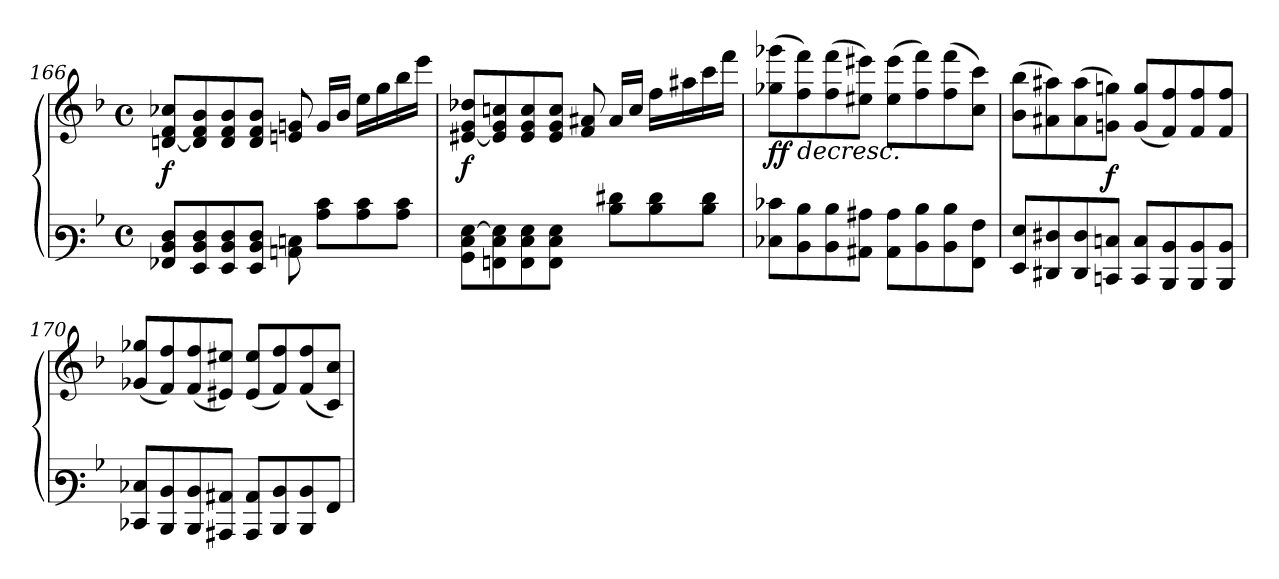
**kern	**kern	**dynam
*part1	*part1	*part1
*staff2	*staff1	*staff1/2
!!LO:LB:g=z
*clefF3	*clefG3	*
*k[b-]	*k[b-]	*
*M4/4	*M4/4	*
*met(c)	*met(c)	*
=166	=166	=166
!	!	!LO:DY:b
8AA-X/ 8D/ 8F/L	[<8Bn/ 8d/ 8a-X/L	f
8GG/ 8D/ 8F/	8B/] 8d/ 8g/	.
8GG/ 8D/ 8F/	8B/ 8d/ 8g/	.
8GG/ 8D/ 8F/J	8B/ 8d/ 8g/J	.
8Cn\ 8En\	8cn/ 8en/	.
8c\ 8e\L	16e/LL	.
.	16g/JJ	.
8c\ 8e\	16cc\LL	.
.	16ee\	.
8c\ 8e\J	16gg\	.
.	16ccc\JJ	.
=167	=167	=167
!	!	!LO:DY:b
8BB-\ 8E\ [>8G\L	[<8c#X/ 8e/ 8b-X/L	f
8AAn\ 8E\ 8G\]	8c#/] 8e/ 8an/	.
8AA\ 8E\ 8G\	8c#/ 8e/ 8a/	.
8AA\ 8E\ 8G\J	8c#/ 8e/ 8a/J	.
8ryy	8d/ 8f#X/	.
8d\ 8f#X\L	16f#/LL	.
.	16a/JJ	.
8d\ 8f#\	16dd\LL	.
.	16ff#X\	.
8d\ 8f#\J	16aa\	.
.	16ddd\JJ	.
=168	=168	=168
!	!	!LO:DY:b
!	!	!LO:DY:n=1:b
8E-X\ 8e-X\L	(>8ee-X\ 8eee-X\L	f f
!	!	!LO:HP:b
8D\ 8d\	8dd\ 8ddd\)	>
8D\ 8d\	(>8dd\ 8ddd\	.
8C#X\ 8c#X\J	8cc#X\ 8ccc#X\J)	.
8C#\ 8c#\L	(>8cc#\ 8ccc#\L	.
8D\ 8d\	8dd\ 8ddd\)	.
8D\ 8d\	(>8dd\ 8ddd\	.
8AA\ 8A\J	8a\ 8aa\J)	.
!!LO:LB:g=z
=169	=169	=169
8GG/ 8G/L	(>8g\ 8gg\L	.
8FF#X/ 8F#X/	8f#X\ 8ff#X\)	.
8FF#/ 8F#/	(>8f#\ 8ff#\	.
!	!	!LO:DY:b
8EEn/ 8En/J	8en\ 8een\J)	f
8EE/ 8E/L	(<8e/ 8ee/L	.
8DD/ 8D/	8d/ 8dd/)	.
8DD/ 8D/	8d/ 8dd/	.
8DD/ 8D/J	8d/ 8dd/J	.
=170	=170	=170
8EE-X/ 8E-X/L	(<8e-X/ 8ee-X/L	.
8DD/ 8D/	8d/ 8dd/)	.
8DD/ 8D/	(<8d/ 8dd/	.
8CC#X/ 8C#X/J	8c#X/ 8cc#X/J)	]
8CC#/ 8C#/L	(<8c#/ 8cc#/L	.
8DD/ 8D/	8d/ 8dd/)	.
8DD/ 8D/	(<8d/ 8dd/	.
8AA/J	8A/ 8a/J)	.
=	=	=
*-	*-	*-
